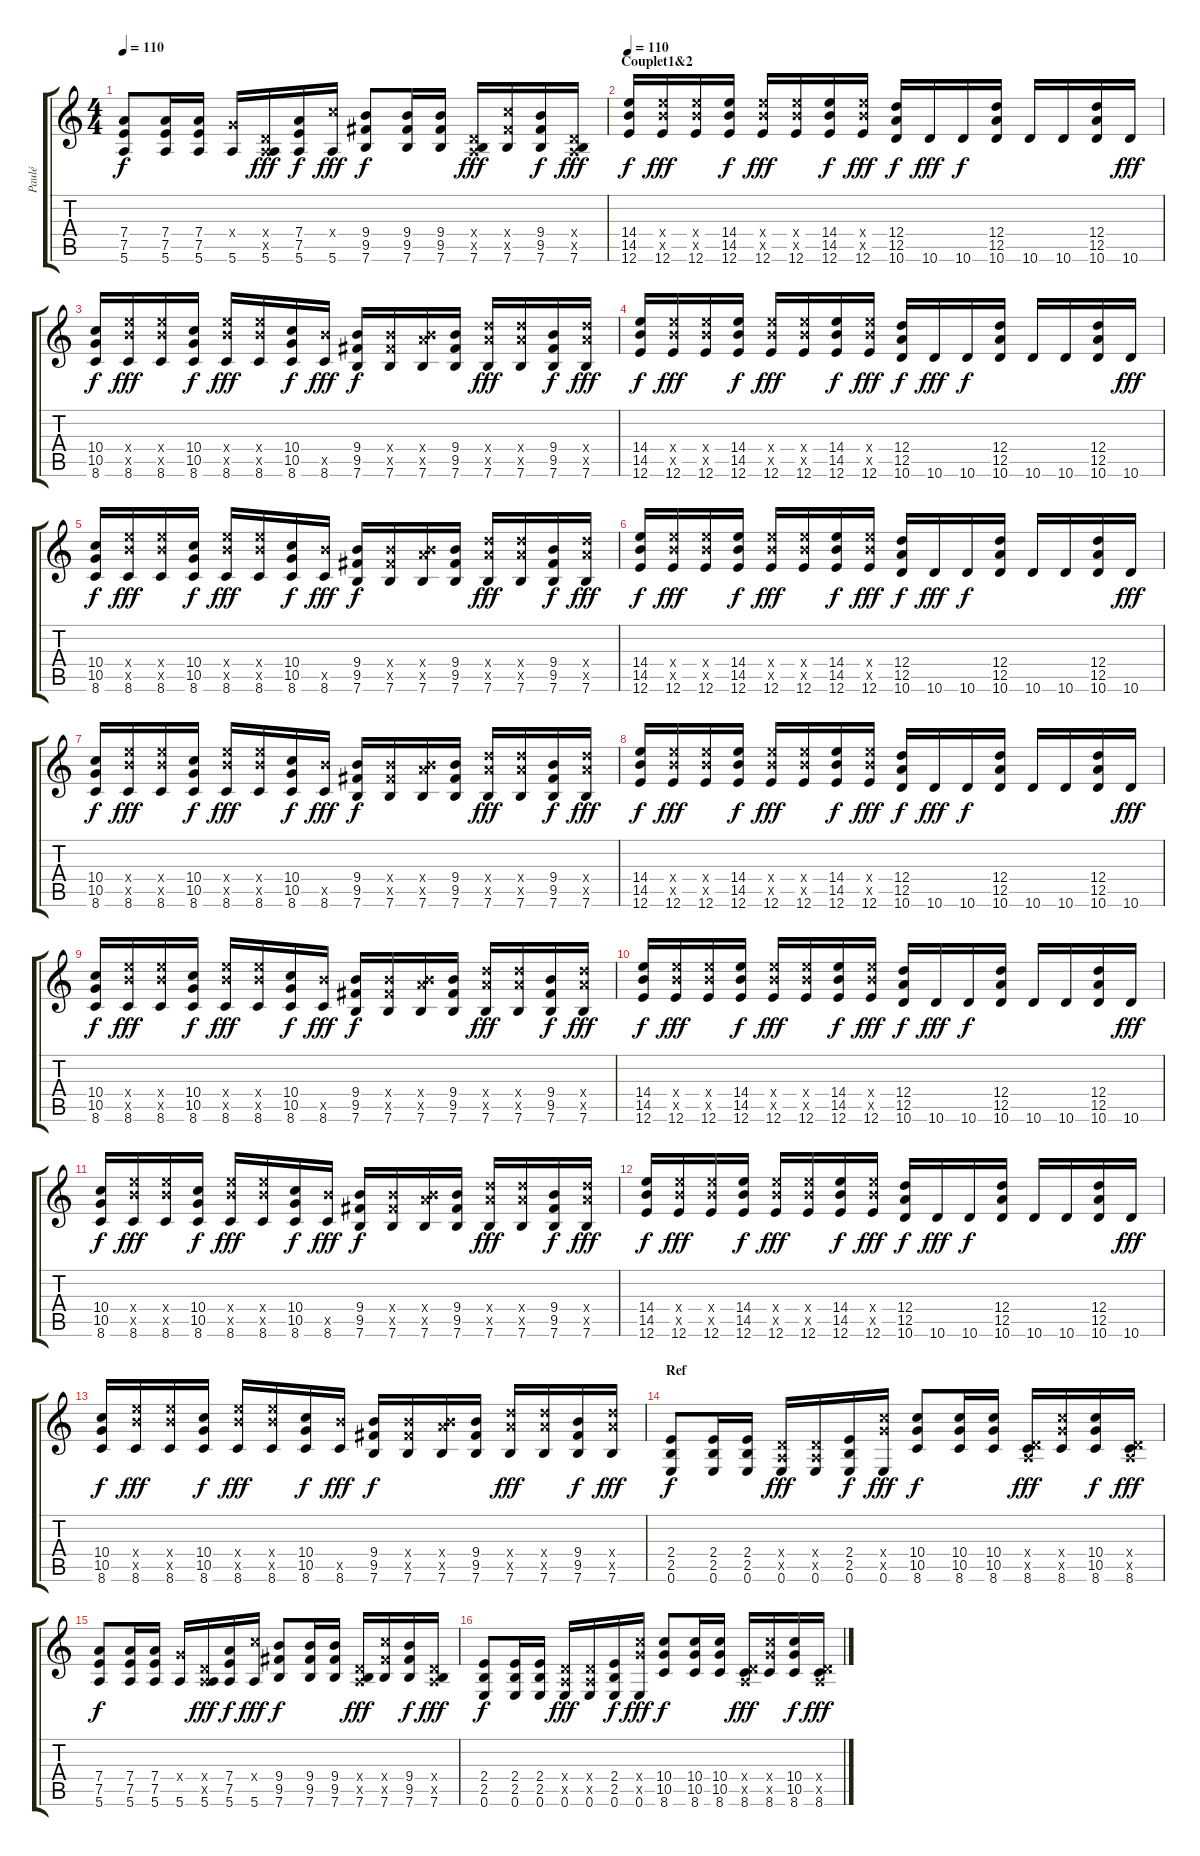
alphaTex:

\track ("Paulé" "Paulé") {instrument overdrivenguitar}
\staff {score tabs}
\tuning (E4 B3 G3 D3 A2 E2) {hide}
\ts (4 4)
\tempo 110
\clef g2
\ks c
(7.4 7.5 5.6).8{dy f} (7.4 7.5 5.6).16 (7.4 7.5 5.6).16 (5.4{x} 5.6).16 (0.4{x} 0.5{x} 5.6).16{dy fff} (7.4 7.5 5.6).16{dy f} (10.4{x} 5.6).16{dy fff} (9.4 9.5 7.6).8{dy f} (9.4 9.5 7.6).16 (9.4 9.5 7.6).16 (0.4{x} 0.5{x} 7.6).16{dy fff} (10.4{x} 9.5{x} 7.6).16 (9.4 9.5 7.6).16{dy f} (0.4{x} 0.5{x} 7.6).16{dy fff} |
\section ("" "Couplet1&2")
\tempo 110
(14.4 14.5 12.6).16{dy f} (14.4{x} 14.5{x} 12.6).16{dy fff} (14.4{x} 14.5{x} 12.6).16 (14.4 14.5 12.6).16{dy f} (14.4{x} 14.5{x} 12.6).16{dy fff} (14.4{x} 14.5{x} 12.6).16 (14.4 14.5 12.6).16{dy f} (14.4{x} 14.5{x} 12.6).16{dy fff} (12.4 12.5 10.6).16{dy f} 10.6.16{dy fff} 10.6.16{dy f} (12.4 12.5 10.6).16 10.6.16 10.6.16 (12.4 12.5 10.6).16 10.6.16{dy fff} |
(10.4 10.5 8.6).16{dy f} (14.4{x} 14.5{x} 8.6).16{dy fff} (14.4{x} 14.5{x} 8.6).16 (10.4 10.5 8.6).16{dy f} (14.4{x} 14.5{x} 8.6).16{dy fff} (14.4{x} 14.5{x} 8.6).16 (10.4 10.5 8.6).16{dy f} (14.5{x} 8.6).16{dy fff} (9.4 9.5 7.6).16{dy f} (9.4{x} 9.5{x} 7.6).16 (9.4{x} 12.5{x} 7.6).16 (9.4 9.5 7.6).16 (12.4{x} 12.5{x} 7.6).16{dy fff} (12.4{x} 12.5{x} 7.6).16 (9.4 9.5 7.6).16{dy f} (12.4{x} 12.5{x} 7.6).16{dy fff} |
(14.4 14.5 12.6).16{dy f} (14.4{x} 14.5{x} 12.6).16{dy fff} (14.4{x} 14.5{x} 12.6).16 (14.4 14.5 12.6).16{dy f} (14.4{x} 14.5{x} 12.6).16{dy fff} (14.4{x} 14.5{x} 12.6).16 (14.4 14.5 12.6).16{dy f} (14.4{x} 14.5{x} 12.6).16{dy fff} (12.4 12.5 10.6).16{dy f} 10.6.16{dy fff} 10.6.16{dy f} (12.4 12.5 10.6).16 10.6.16 10.6.16 (12.4 12.5 10.6).16 10.6.16{dy fff} |
(10.4 10.5 8.6).16{dy f} (14.4{x} 14.5{x} 8.6).16{dy fff} (14.4{x} 14.5{x} 8.6).16 (10.4 10.5 8.6).16{dy f} (14.4{x} 14.5{x} 8.6).16{dy fff} (14.4{x} 14.5{x} 8.6).16 (10.4 10.5 8.6).16{dy f} (14.5{x} 8.6).16{dy fff} (9.4 9.5 7.6).16{dy f} (9.4{x} 9.5{x} 7.6).16 (9.4{x} 12.5{x} 7.6).16 (9.4 9.5 7.6).16 (12.4{x} 12.5{x} 7.6).16{dy fff} (12.4{x} 12.5{x} 7.6).16 (9.4 9.5 7.6).16{dy f} (12.4{x} 12.5{x} 7.6).16{dy fff} |
(14.4 14.5 12.6).16{dy f} (14.4{x} 14.5{x} 12.6).16{dy fff} (14.4{x} 14.5{x} 12.6).16 (14.4 14.5 12.6).16{dy f} (14.4{x} 14.5{x} 12.6).16{dy fff} (14.4{x} 14.5{x} 12.6).16 (14.4 14.5 12.6).16{dy f} (14.4{x} 14.5{x} 12.6).16{dy fff} (12.4 12.5 10.6).16{dy f} 10.6.16{dy fff} 10.6.16{dy f} (12.4 12.5 10.6).16 10.6.16 10.6.16 (12.4 12.5 10.6).16 10.6.16{dy fff} |
(10.4 10.5 8.6).16{dy f} (14.4{x} 14.5{x} 8.6).16{dy fff} (14.4{x} 14.5{x} 8.6).16 (10.4 10.5 8.6).16{dy f} (14.4{x} 14.5{x} 8.6).16{dy fff} (14.4{x} 14.5{x} 8.6).16 (10.4 10.5 8.6).16{dy f} (14.5{x} 8.6).16{dy fff} (9.4 9.5 7.6).16{dy f} (9.4{x} 9.5{x} 7.6).16 (9.4{x} 12.5{x} 7.6).16 (9.4 9.5 7.6).16 (12.4{x} 12.5{x} 7.6).16{dy fff} (12.4{x} 12.5{x} 7.6).16 (9.4 9.5 7.6).16{dy f} (12.4{x} 12.5{x} 7.6).16{dy fff} |
(14.4 14.5 12.6).16{dy f} (14.4{x} 14.5{x} 12.6).16{dy fff} (14.4{x} 14.5{x} 12.6).16 (14.4 14.5 12.6).16{dy f} (14.4{x} 14.5{x} 12.6).16{dy fff} (14.4{x} 14.5{x} 12.6).16 (14.4 14.5 12.6).16{dy f} (14.4{x} 14.5{x} 12.6).16{dy fff} (12.4 12.5 10.6).16{dy f} 10.6.16{dy fff} 10.6.16{dy f} (12.4 12.5 10.6).16 10.6.16 10.6.16 (12.4 12.5 10.6).16 10.6.16{dy fff} |
(10.4 10.5 8.6).16{dy f} (14.4{x} 14.5{x} 8.6).16{dy fff} (14.4{x} 14.5{x} 8.6).16 (10.4 10.5 8.6).16{dy f} (14.4{x} 14.5{x} 8.6).16{dy fff} (14.4{x} 14.5{x} 8.6).16 (10.4 10.5 8.6).16{dy f} (14.5{x} 8.6).16{dy fff} (9.4 9.5 7.6).16{dy f} (9.4{x} 9.5{x} 7.6).16 (9.4{x} 12.5{x} 7.6).16 (9.4 9.5 7.6).16 (12.4{x} 12.5{x} 7.6).16{dy fff} (12.4{x} 12.5{x} 7.6).16 (9.4 9.5 7.6).16{dy f} (12.4{x} 12.5{x} 7.6).16{dy fff} |
(14.4 14.5 12.6).16{dy f} (14.4{x} 14.5{x} 12.6).16{dy fff} (14.4{x} 14.5{x} 12.6).16 (14.4 14.5 12.6).16{dy f} (14.4{x} 14.5{x} 12.6).16{dy fff} (14.4{x} 14.5{x} 12.6).16 (14.4 14.5 12.6).16{dy f} (14.4{x} 14.5{x} 12.6).16{dy fff} (12.4 12.5 10.6).16{dy f} 10.6.16{dy fff} 10.6.16{dy f} (12.4 12.5 10.6).16 10.6.16 10.6.16 (12.4 12.5 10.6).16 10.6.16{dy fff} |
(10.4 10.5 8.6).16{dy f} (14.4{x} 14.5{x} 8.6).16{dy fff} (14.4{x} 14.5{x} 8.6).16 (10.4 10.5 8.6).16{dy f} (14.4{x} 14.5{x} 8.6).16{dy fff} (14.4{x} 14.5{x} 8.6).16 (10.4 10.5 8.6).16{dy f} (14.5{x} 8.6).16{dy fff} (9.4 9.5 7.6).16{dy f} (9.4{x} 9.5{x} 7.6).16 (9.4{x} 12.5{x} 7.6).16 (9.4 9.5 7.6).16 (12.4{x} 12.5{x} 7.6).16{dy fff} (12.4{x} 12.5{x} 7.6).16 (9.4 9.5 7.6).16{dy f} (12.4{x} 12.5{x} 7.6).16{dy fff} |
(14.4 14.5 12.6).16{dy f} (14.4{x} 14.5{x} 12.6).16{dy fff} (14.4{x} 14.5{x} 12.6).16 (14.4 14.5 12.6).16{dy f} (14.4{x} 14.5{x} 12.6).16{dy fff} (14.4{x} 14.5{x} 12.6).16 (14.4 14.5 12.6).16{dy f} (14.4{x} 14.5{x} 12.6).16{dy fff} (12.4 12.5 10.6).16{dy f} 10.6.16{dy fff} 10.6.16{dy f} (12.4 12.5 10.6).16 10.6.16 10.6.16 (12.4 12.5 10.6).16 10.6.16{dy fff} |
(10.4 10.5 8.6).16{dy f} (14.4{x} 14.5{x} 8.6).16{dy fff} (14.4{x} 14.5{x} 8.6).16 (10.4 10.5 8.6).16{dy f} (14.4{x} 14.5{x} 8.6).16{dy fff} (14.4{x} 14.5{x} 8.6).16 (10.4 10.5 8.6).16{dy f} (14.5{x} 8.6).16{dy fff} (9.4 9.5 7.6).16{dy f} (9.4{x} 9.5{x} 7.6).16 (9.4{x} 12.5{x} 7.6).16 (9.4 9.5 7.6).16 (12.4{x} 12.5{x} 7.6).16{dy fff} (12.4{x} 12.5{x} 7.6).16 (9.4 9.5 7.6).16{dy f} (12.4{x} 12.5{x} 7.6).16{dy fff} |
\section ("" "Ref")
(2.4 2.5 0.6).8{dy f} (2.4 2.5 0.6).16 (2.4 2.5 0.6).16 (0.4{x} 0.5{x} 0.6).16{dy fff} (0.4{x} 0.5{x} 0.6).16 (2.4 2.5 0.6).16{dy f} (10.4{x} 10.5{x} 0.6).16{dy fff} (10.4 10.5 8.6).8{dy f} (10.4 10.5 8.6).16 (10.4 10.5 8.6).16 (0.4{x} 0.5{x} 8.6).16{dy fff} (10.4{x} 10.5{x} 8.6).16 (10.4 10.5 8.6).16{dy f} (0.4{x} 0.5{x} 8.6).16{dy fff} |
(7.4 7.5 5.6).8{dy f} (7.4 7.5 5.6).16 (7.4 7.5 5.6).16 (5.4{x} 5.6).16 (0.4{x} 0.5{x} 5.6).16{dy fff} (7.4 7.5 5.6).16{dy f} (10.4{x} 5.6).16{dy fff} (9.4 9.5 7.6).8{dy f} (9.4 9.5 7.6).16 (9.4 9.5 7.6).16 (0.4{x} 0.5{x} 7.6).16{dy fff} (10.4{x} 9.5{x} 7.6).16 (9.4 9.5 7.6).16{dy f} (0.4{x} 0.5{x} 7.6).16{dy fff} |
(2.4 2.5 0.6).8{dy f} (2.4 2.5 0.6).16 (2.4 2.5 0.6).16 (0.4{x} 0.5{x} 0.6).16{dy fff} (0.4{x} 0.5{x} 0.6).16 (2.4 2.5 0.6).16{dy f} (10.4{x} 10.5{x} 0.6).16{dy fff} (10.4 10.5 8.6).8{dy f} (10.4 10.5 8.6).16 (10.4 10.5 8.6).16 (0.4{x} 0.5{x} 8.6).16{dy fff} (10.4{x} 10.5{x} 8.6).16 (10.4 10.5 8.6).16{dy f} (0.4{x} 0.5{x} 8.6).16{dy fff}
